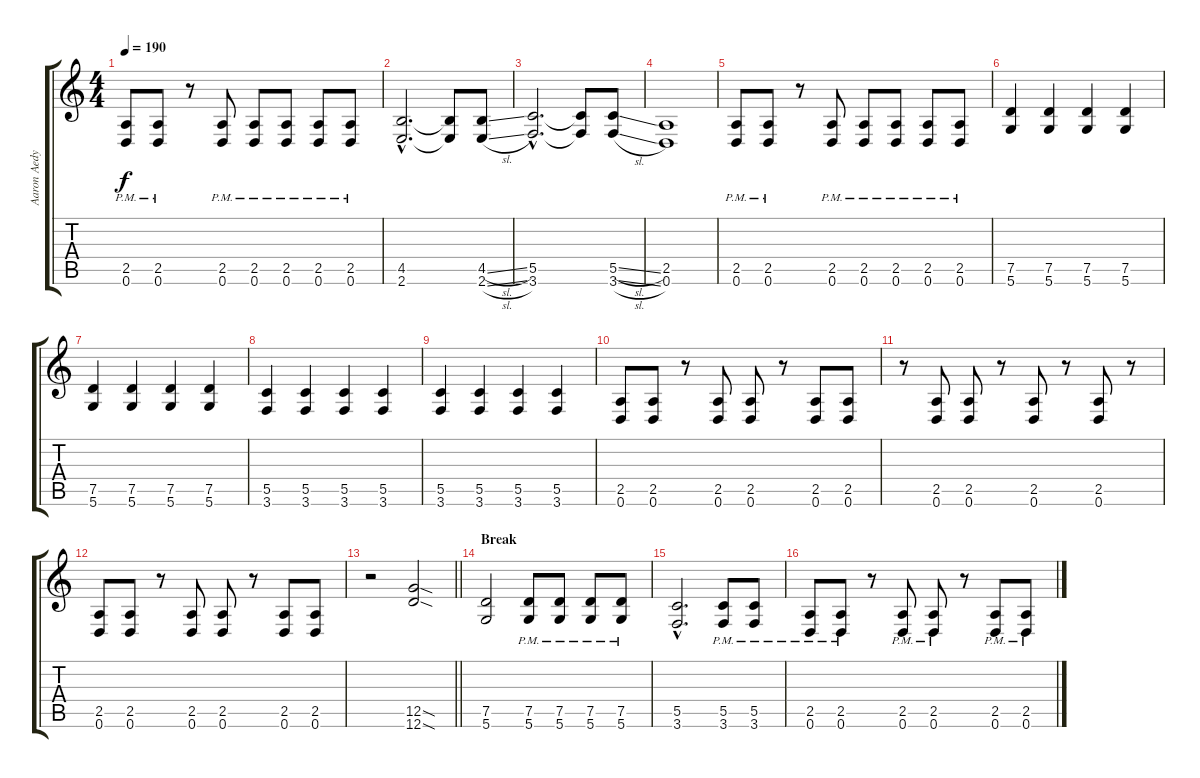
\track ("Aaron Aedy" "Aaron Aedy") {instrument distortionguitar}
\staff {score tabs}
\tuning (D4 A3 F3 C3 G2 D2) {hide}
\ts (4 4)
\tempo 190
\clef g2
\ks c
(2.5{pm} 0.6{pm}).8{dy f} (2.5{pm} 0.6{pm}).8 r.8 (2.5{pm} 0.6{pm}).8 (2.5{pm} 0.6{pm}).8 (2.5{pm} 0.6{pm}).8 (2.5{pm} 0.6{pm}).8 (2.5{pm} 0.6{pm}).8 |
(4.5{hac} 2.6{hac}).2{d} (4.5{t} 2.6{t}).8 (4.5{sl} 2.6{sl}).8 |
(5.5{hac} 3.6{hac}).2{d} (5.5{t} 3.6{t}).8 (5.5{sl} 3.6{sl}).8 |
(2.5 0.6).1 |
(2.5{pm} 0.6{pm}).8 (2.5{pm} 0.6{pm}).8 r.8 (2.5{pm} 0.6{pm}).8 (2.5{pm} 0.6{pm}).8 (2.5{pm} 0.6{pm}).8 (2.5{pm} 0.6{pm}).8 (2.5{pm} 0.6{pm}).8 |
(7.5 5.6).4 (7.5 5.6).4 (7.5 5.6).4 (7.5 5.6).4 |
(7.5 5.6).4 (7.5 5.6).4 (7.5 5.6).4 (7.5 5.6).4 |
(5.5 3.6).4 (5.5 3.6).4 (5.5 3.6).4 (5.5 3.6).4 |
(5.5 3.6).4 (5.5 3.6).4 (5.5 3.6).4 (5.5 3.6).4 |
(2.5 0.6).8 (2.5 0.6).8 r.8 (2.5 0.6).8 (2.5 0.6).8 r.8 (2.5 0.6).8 (2.5 0.6).8 |
r.8 (2.5 0.6).8 (2.5 0.6).8 r.8 (2.5 0.6).8 r.8 (2.5 0.6).8 r.8 |
(2.5 0.6).8 (2.5 0.6).8 r.8 (2.5 0.6).8 (2.5 0.6).8 r.8 (2.5 0.6).8 (2.5 0.6).8 |
\barLineRight lightlight
r.2 (12.5{sod} 12.6{sod}).2 |
\section ("" "Break")
(7.5 5.6).2 (7.5{pm} 5.6{pm}).8 (7.5{pm} 5.6{pm}).8 (7.5{pm} 5.6{pm}).8 (7.5{pm} 5.6{pm}).8 |
(5.5{hac} 3.6{hac}).2{d} (5.5{pm} 3.6{pm}).8 (5.5{pm} 3.6{pm}).8 |
(2.5{pm} 0.6{pm}).8 (2.5{pm} 0.6{pm}).8 r.8 (2.5{pm} 0.6{pm}).8 (2.5{pm} 0.6{pm}).8 r.8 (2.5{pm} 0.6{pm}).8 (2.5{pm} 0.6{pm}).8
